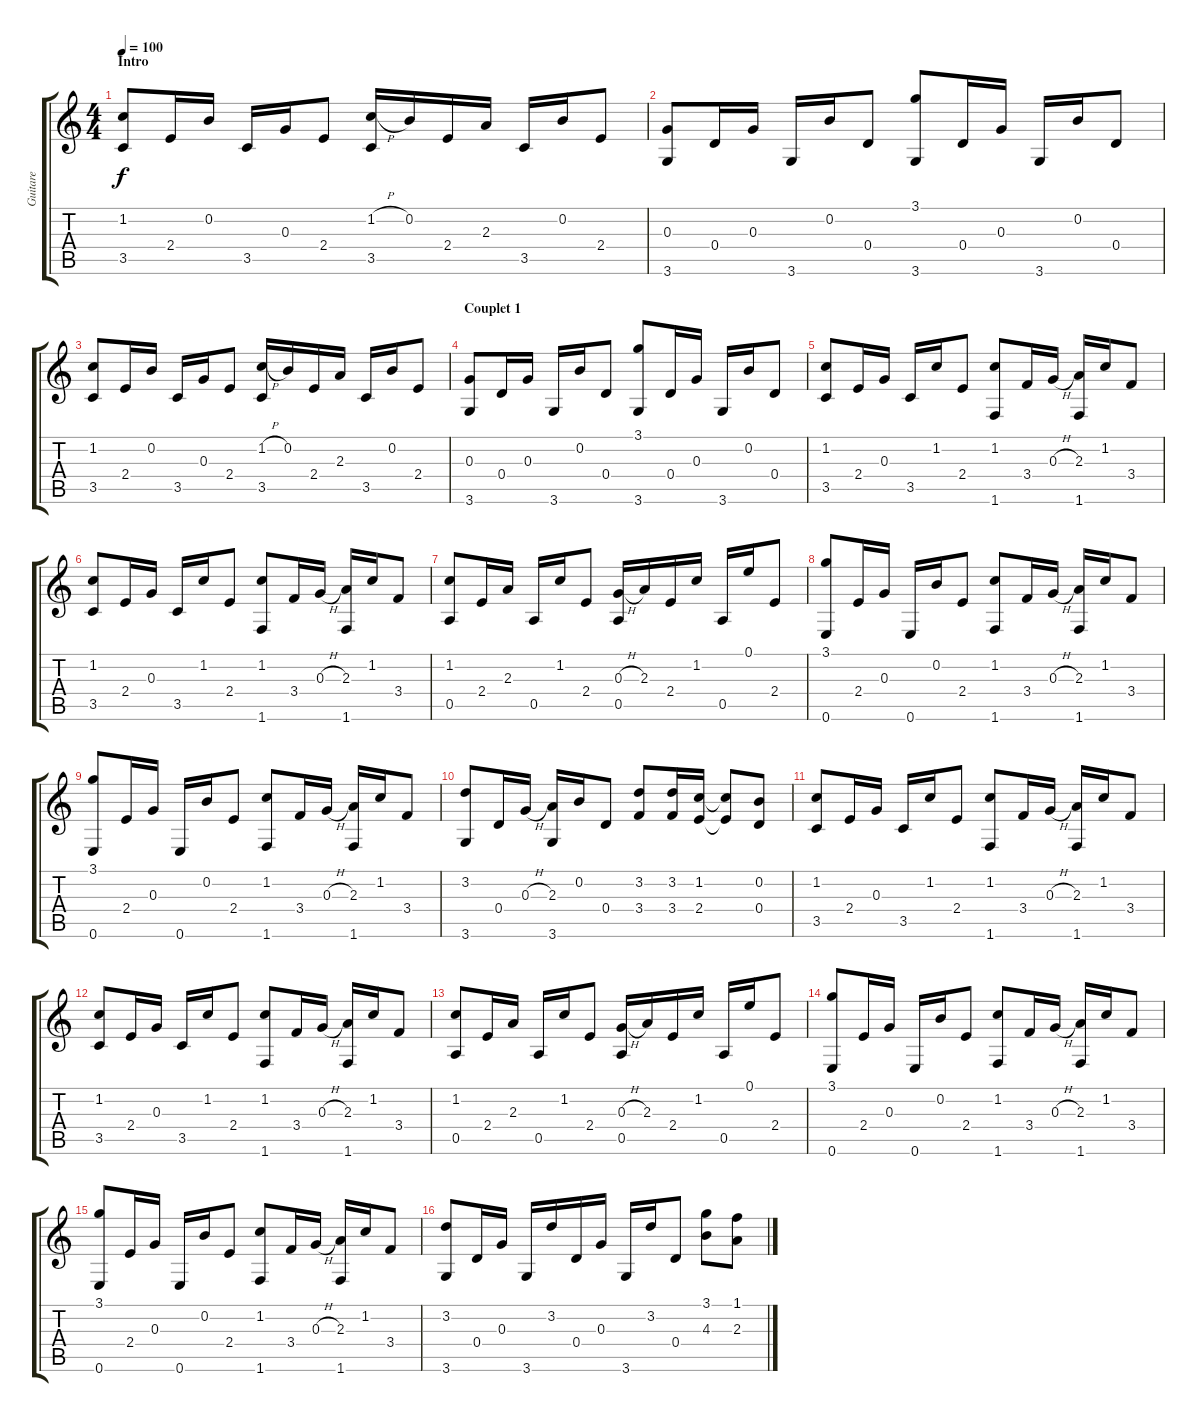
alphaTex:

\track ("Guitare" "Guitare") {instrument acousticguitarsteel}
\staff {score tabs}
\tuning (E4 B3 G3 D3 A2 E2) {hide}
\ts (4 4)
\section ("" "Intro")
\tempo 100
\clef g2
\ks c
(1.2 3.5).8{dy f instrument acousticguitarsteel} 2.4.16 0.2.16 3.5.16 0.3.16 2.4.8 (1.2{h} 3.5).16 0.2.16 2.4.16 2.3.16 3.5.16 0.2.16 2.4.8 |
(0.3 3.6).8 0.4.16 0.3.16 3.6.16 0.2.16 0.4.8 (3.1 3.6).8 0.4.16 0.3.16 3.6.16 0.2.16 0.4.8 |
(1.2 3.5).8 2.4.16 0.2.16 3.5.16 0.3.16 2.4.8 (1.2{h} 3.5).16 0.2.16 2.4.16 2.3.16 3.5.16 0.2.16 2.4.8 |
\section ("" "Couplet 1")
(0.3 3.6).8 0.4.16 0.3.16 3.6.16 0.2.16 0.4.8 (3.1 3.6).8 0.4.16 0.3.16 3.6.16 0.2.16 0.4.8 |
(1.2 3.5).8 2.4.16 0.3.16 3.5.16 1.2.16 2.4.8 (1.2 1.6).8 3.4.16 0.3{h}.16 (2.3 1.6).16 1.2.16 3.4.8 |
(1.2 3.5).8 2.4.16 0.3.16 3.5.16 1.2.16 2.4.8 (1.2 1.6).8 3.4.16 0.3{h}.16 (2.3 1.6).16 1.2.16 3.4.8 |
(1.2 0.5).8 2.4.16 2.3.16 0.5.16 1.2.16 2.4.8 (0.3{h} 0.5).16 2.3.16 2.4.16 1.2.16 0.5.16 0.1.16 2.4.8 |
(3.1 0.6).8 2.4.16 0.3.16 0.6.16 0.2.16 2.4.8 (1.2 1.6).8 3.4.16 0.3{h}.16 (2.3 1.6).16 1.2.16 3.4.8 |
(3.1 0.6).8 2.4.16 0.3.16 0.6.16 0.2.16 2.4.8 (1.2 1.6).8 3.4.16 0.3{h}.16 (2.3 1.6).16 1.2.16 3.4.8 |
(3.2 3.6).8 0.4.16 0.3{h}.16 (2.3 3.6).16 0.2.16 0.4.8 (3.2 3.4).8 (3.2 3.4).16 (1.2 2.4).16 (1.2{t} 2.4{t}).8 (0.2 0.4).8 |
(1.2 3.5).8 2.4.16 0.3.16 3.5.16 1.2.16 2.4.8 (1.2 1.6).8 3.4.16 0.3{h}.16 (2.3 1.6).16 1.2.16 3.4.8 |
(1.2 3.5).8 2.4.16 0.3.16 3.5.16 1.2.16 2.4.8 (1.2 1.6).8 3.4.16 0.3{h}.16 (2.3 1.6).16 1.2.16 3.4.8 |
(1.2 0.5).8 2.4.16 2.3.16 0.5.16 1.2.16 2.4.8 (0.3{h} 0.5).16 2.3.16 2.4.16 1.2.16 0.5.16 0.1.16 2.4.8 |
(3.1 0.6).8 2.4.16 0.3.16 0.6.16 0.2.16 2.4.8 (1.2 1.6).8 3.4.16 0.3{h}.16 (2.3 1.6).16 1.2.16 3.4.8 |
(3.1 0.6).8 2.4.16 0.3.16 0.6.16 0.2.16 2.4.8 (1.2 1.6).8 3.4.16 0.3{h}.16 (2.3 1.6).16 1.2.16 3.4.8 |
(3.2 3.6).8 0.4.16 0.3.16 3.6.16 3.2.16 0.4.16 0.3.16 3.6.16 3.2.16 0.4.8 (3.1 4.3).8 (1.1 2.3).8
